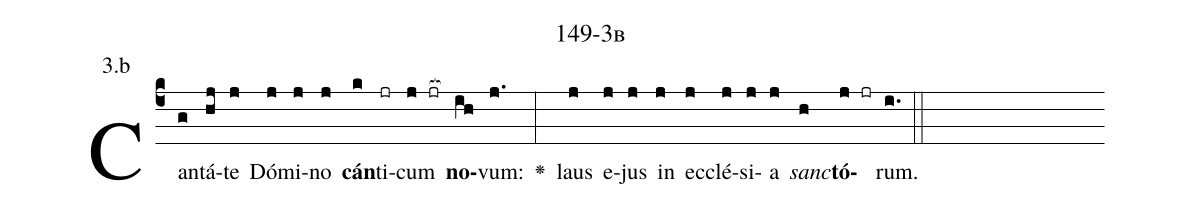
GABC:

name: 149-3b;
annotation: 3.b;
%%
(c4)Can(g)tá(hj)te(j) Dó(j)mi(j)no(j) <b>cán</b>(k)ti(jr)cum(j jr[ocb:1{]) <b>no</b>(ih[ocb:0}])vum:(j.) <v>\greheightstar</v>(:) laus(j) e(j)jus(j) in(j) ec(j)clé(j)si(j)a(j) <i>sanc</i>(h)<b>tó</b>(j jr)rum.(i.) (::)


%E(j) u(j) o(j) u(h) a(j) e.(i.) (::)
